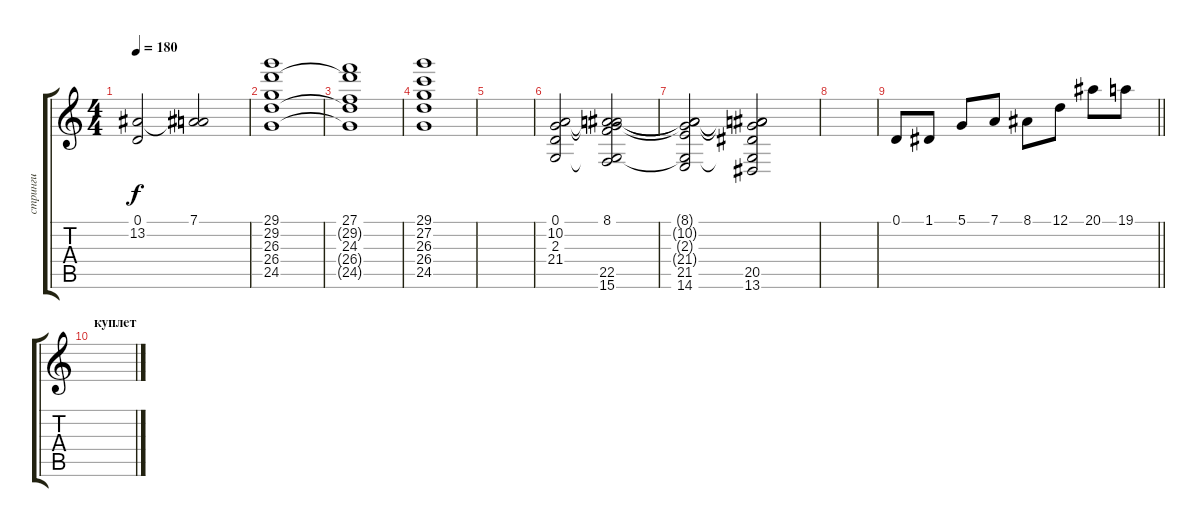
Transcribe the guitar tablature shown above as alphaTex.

\track ("стринги" "стринги") {instrument stringensemble1}
\staff {score tabs}
\tuning (D4 A3 F3 C3 G2 D2) {hide}
\ts (4 4)
\tempo 180
\clef g2
\ks c
(0.1 13.2).2{dy f} (7.1 13.2{t}).2 |
(29.1 29.2 26.3 26.4 24.5).1 |
(27.1 29.2{t} 24.3 26.4{t} 24.5{t}).1 |
(29.1 27.2 26.3 26.4 24.5).1 |
|
(0.1 10.2 2.3 21.4).2 (8.1 10.2{t} 2.3{t} 21.4{t} 22.5 15.6).2 |
(8.1{t} 10.2{t} 2.3{t} 21.4{t} 21.5 14.6).2 (8.1{t} 10.2{t} 2.3{t} 21.4{t} 20.5 13.6).2 |
|
\barLineRight lightlight
0.1.8 1.1.8 5.1.8 7.1.8 8.1.8 12.1.8 20.1.8 19.1.8 |
\section ("" "куплет")
